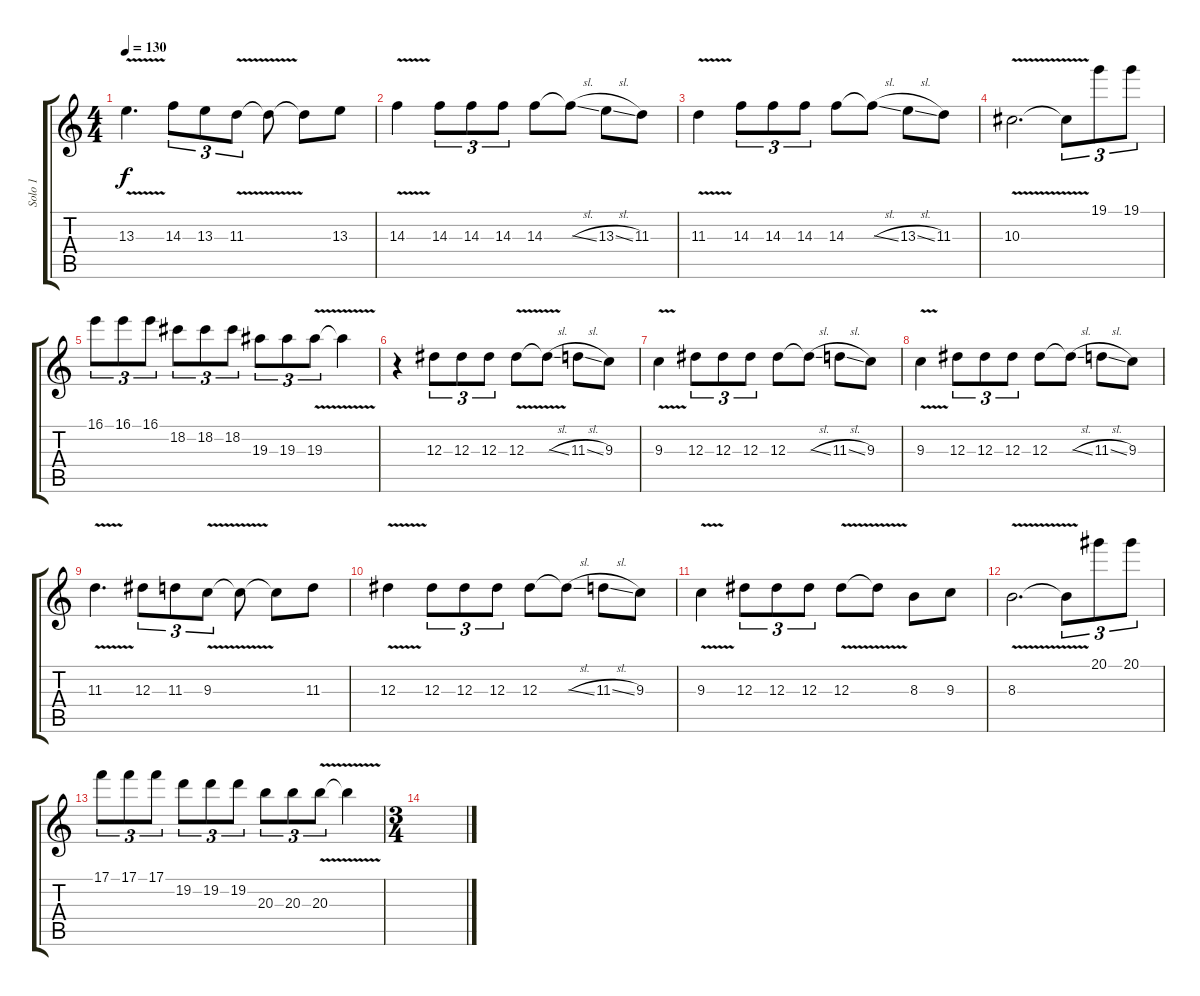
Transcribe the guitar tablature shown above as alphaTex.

\track ("Solo 1" "Solo 1") {instrument distortionguitar}
\staff {score tabs}
\tuning (C4 G3 Eb3 Bb2 F2 C2) {hide}
\ts (4 4)
\tempo 130
\clef g2
\ks c
13.3{v}.4{d dy f} 14.3.8{tu (3 2)} 13.3.8{tu (3 2)} 11.3{v}.8{tu (3 2)} 11.3{t}.8 11.3{t}.8 13.3.8 |
14.3{v}.4 14.3.8{tu (3 2)} 14.3.8{tu (3 2)} 14.3.8{tu (3 2)} 14.3.8 14.3{sl t}.8 13.3{sl}.8 11.3.8 |
11.3{v}.4 14.3.8{tu (3 2)} 14.3.8{tu (3 2)} 14.3.8{tu (3 2)} 14.3.8 14.3{sl t}.8 13.3{sl}.8 11.3.8 |
10.3{v}.2{d} 10.3{t}.8{tu (3 2)} 19.1.8{tu (3 2) volume 4} 19.1.8{tu (3 2)} |
16.1.8{tu (3 2)} 16.1.8{tu (3 2)} 16.1.8{tu (3 2)} 18.2.8{tu (3 2)} 18.2.8{tu (3 2)} 18.2.8{tu (3 2)} 19.3.8{tu (3 2)} 19.3.8{tu (3 2)} 19.3{v}.8{tu (3 2)} 19.3{t}.4 |
r.4{volume 13} 12.3.8{tu (3 2)} 12.3.8{tu (3 2)} 12.3.8{tu (3 2)} 12.3{v}.8 12.3{sl t}.8 11.3{sl}.8 9.3.8 |
9.3{v}.4 12.3.8{tu (3 2)} 12.3.8{tu (3 2)} 12.3.8{tu (3 2)} 12.3.8 12.3{sl t}.8 11.3{sl}.8 9.3.8 |
9.3{v}.4 12.3.8{tu (3 2)} 12.3.8{tu (3 2)} 12.3.8{tu (3 2)} 12.3.8 12.3{sl t}.8 11.3{sl}.8 9.3.8 |
11.3{v}.4{d} 12.3.8{tu (3 2)} 11.3.8{tu (3 2)} 9.3{v}.8{tu (3 2)} 9.3{t}.8 9.3{t}.8 11.3.8 |
12.3{v}.4 12.3.8{tu (3 2)} 12.3.8{tu (3 2)} 12.3.8{tu (3 2)} 12.3.8 12.3{sl t}.8 11.3{sl}.8 9.3.8 |
9.3{v}.4 12.3.8{tu (3 2)} 12.3.8{tu (3 2)} 12.3.8{tu (3 2)} 12.3{v}.8 12.3{t}.8 8.3.8 9.3.8 |
8.3{v}.2{d} 8.3{t}.8{tu (3 2)} 20.1.8{tu (3 2)} 20.1.8{tu (3 2)} |
17.1.8{tu (3 2)} 17.1.8{tu (3 2)} 17.1.8{tu (3 2)} 19.2.8{tu (3 2)} 19.2.8{tu (3 2)} 19.2.8{tu (3 2)} 20.3.8{tu (3 2)} 20.3.8{tu (3 2)} 20.3{v}.8{tu (3 2)} 20.3{t}.4 |
\ts (3 4)
